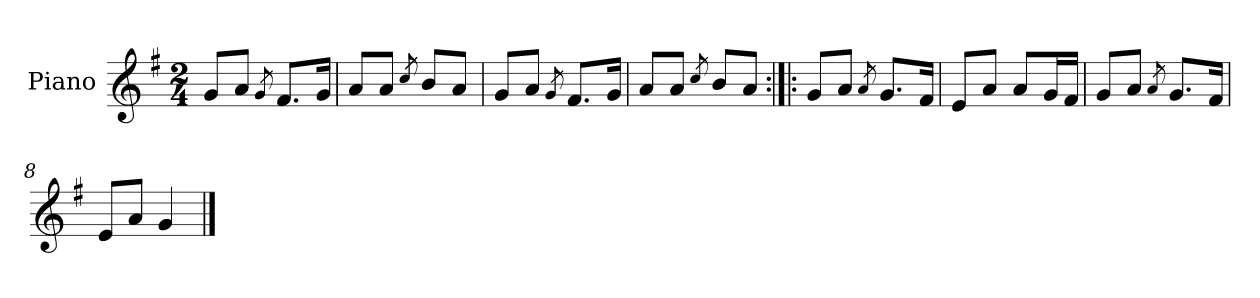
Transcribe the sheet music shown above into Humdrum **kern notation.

**kern
*part1
*staff1
*I"Piano
*I'Pno.
*clefG2
*k[f#]
*M2/4
=1
8g/L
8a/J
8qg/
8.f#/L
16g/Jk
=2
8a/L
8a/J
8qcc/
8b/L
8a/J
=3
8g/L
8a/J
8qg/
8.f#/L
16g/Jk
=4
8a/L
8a/J
8qcc/
8b/L
8a/J
=5:|!|:
8g/L
8a/J
8qa/
8.g/L
16f#/Jk
=6
8e/L
8a/J
8a/L
16g/L
16f#/JJ
=7
8g/L
8a/J
8qa/
8.g/L
16f#/Jk
!!LO:LB:g=z
=8
8e/L
8a/J
4g/
==
*-
